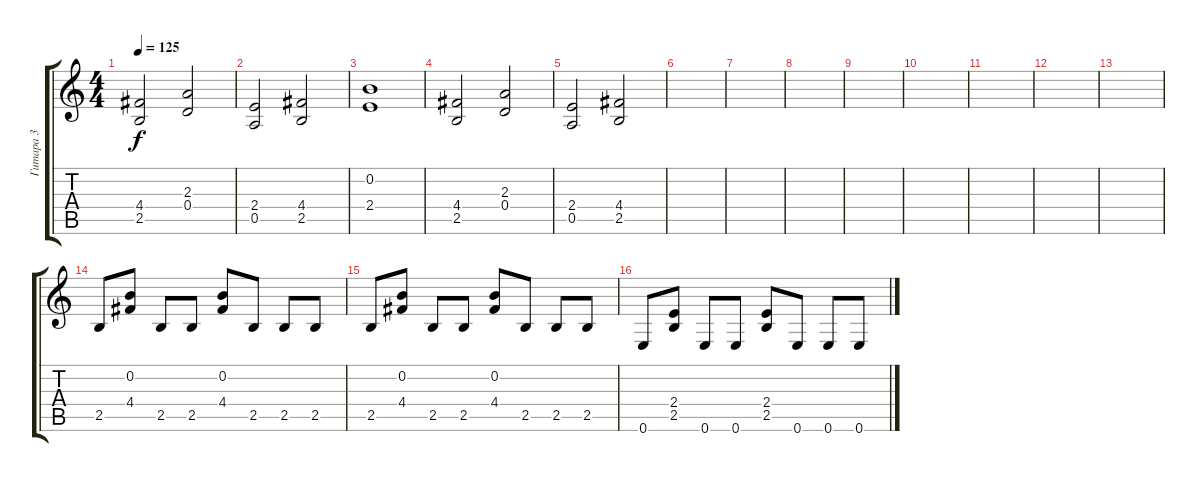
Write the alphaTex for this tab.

\track ("Гитара 3" "Гитара 3") {instrument distortionguitar}
\staff {score tabs}
\tuning (E4 B3 G3 D3 A2 E2) {hide}
\ts (4 4)
\tempo 125
\clef g2
\ks c
(4.4 2.5).2{dy f} (2.3 0.4).2 |
(2.4 0.5).2 (4.4 2.5).2 |
(0.2 2.4).1 |
(4.4 2.5).2 (2.3 0.4).2 |
(2.4 0.5).2 (4.4 2.5).2 |
|
|
|
|
|
|
|
|
2.5.8 (0.2 4.4).8 2.5.8 2.5.8 (0.2 4.4).8 2.5.8 2.5.8 2.5.8 |
2.5.8 (0.2 4.4).8 2.5.8 2.5.8 (0.2 4.4).8 2.5.8 2.5.8 2.5.8 |
0.6.8 (2.4 2.5).8 0.6.8 0.6.8 (2.4 2.5).8 0.6.8 0.6.8 0.6.8
